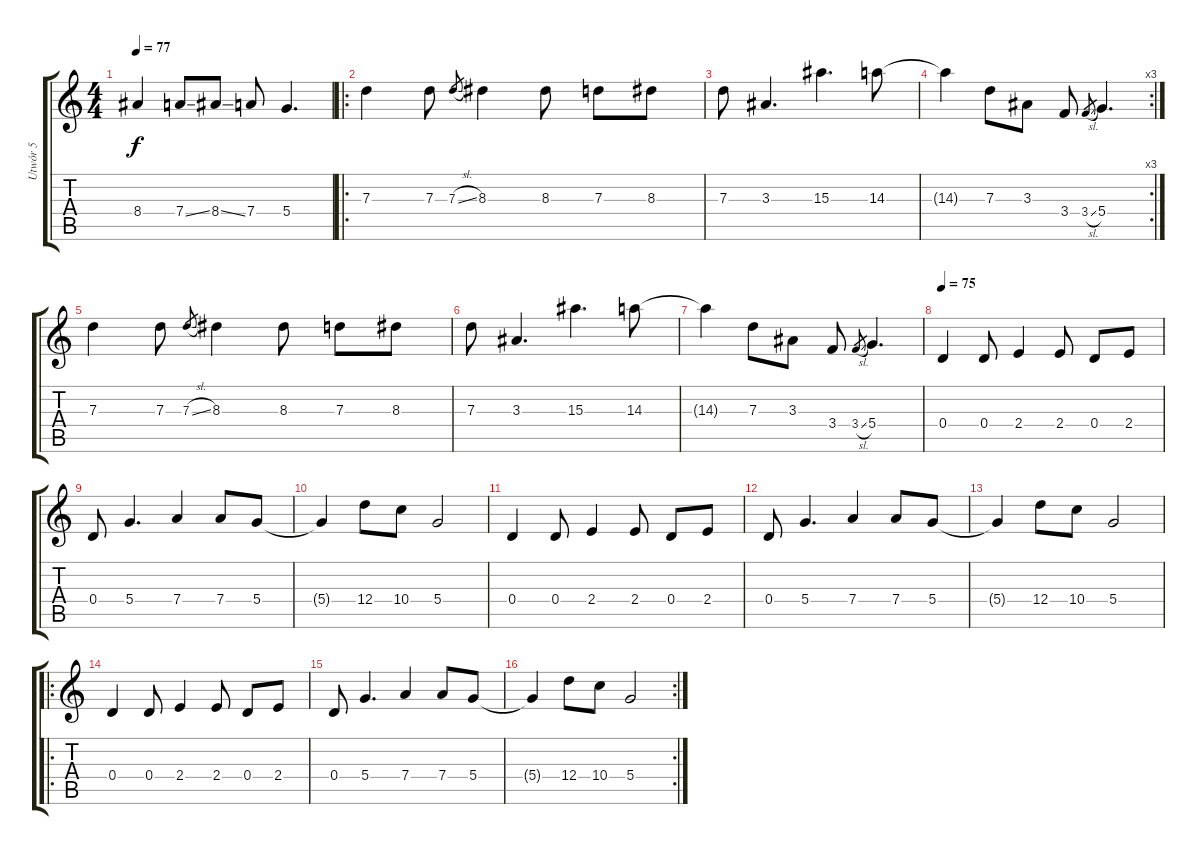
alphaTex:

\track ("Utwór 5" "Utwór 5") {instrument electricguitarjazz}
\staff {score tabs}
\tuning (D4 Bb3 G3 D3 G2 D2) {hide}
\ts (4 4)
\tempo 77
\clef g2
\ks c
8.4{t}.4{dy f} 7.4{ss}.8 8.4{ss}.8 7.4.8 5.4.4{d} |
\ro
7.3.4 7.3.8 7.3{sl}.8{gr} 8.3.4 8.3.8 7.3.8 8.3.8 |
7.3.8 3.3.4{d} 15.3.4{d} 14.3.8 |
\rc 3
14.3{t}.4 7.3.8 3.3.8 3.4.8 3.4{sl}.8{gr} 5.4.4{d} |
7.3.4 7.3.8 7.3{sl}.8{gr} 8.3.4 8.3.8 7.3.8 8.3.8 |
7.3.8 3.3.4{d} 15.3.4{d} 14.3.8 |
14.3{t}.4 7.3.8 3.3.8 3.4.8 3.4{sl}.8{gr} 5.4.4{d} |
\tempo 75
0.4.4 0.4.8 2.4.4 2.4.8 0.4.8 2.4.8 |
0.4.8 5.4.4{d} 7.4.4 7.4.8 5.4.8 |
5.4{t}.4 12.4.8 10.4.8 5.4.2 |
0.4.4 0.4.8 2.4.4 2.4.8 0.4.8 2.4.8 |
0.4.8 5.4.4{d} 7.4.4 7.4.8 5.4.8 |
5.4{t}.4 12.4.8 10.4.8 5.4.2 |
\ro
0.4.4 0.4.8 2.4.4 2.4.8 0.4.8 2.4.8 |
0.4.8 5.4.4{d} 7.4.4 7.4.8 5.4.8 |
\rc 2
5.4{t}.4 12.4.8 10.4.8 5.4.2
